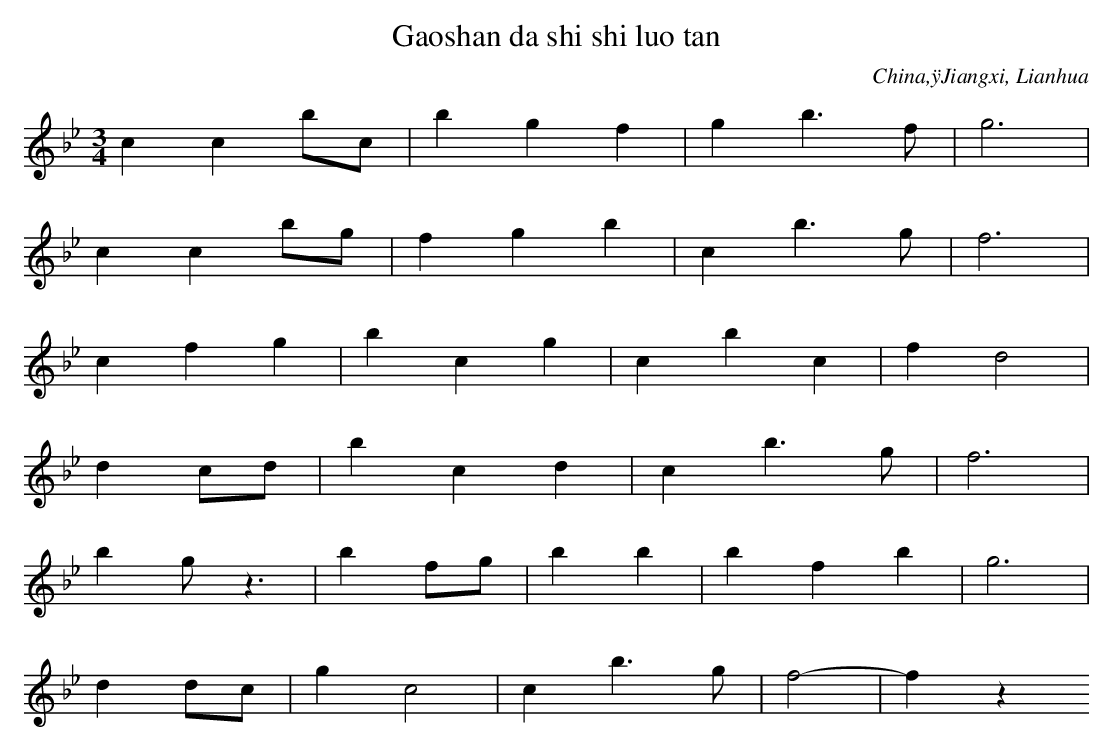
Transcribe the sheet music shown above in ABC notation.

X:1
T: Gaoshan da shi shi luo tan
O: China,ÿJiangxi, Lianhua
M: 3/4
L: 1/8
K: Bb
c2c2bc | b2g2f2 | g2b3f | g6 |
c2c2bg | f2g2b2 | c2b3g | f6 |
c2f2g2 | b2c2g2 | c2b2c2 | f2d4 |
d2cd | b2c2d2 | c2b3g | f6 |
b2gz3 | b2fg | b2b2 | b2f2b2 | g6 |
d2dc | g2c4 | c2b3g | f4- | f2z2
